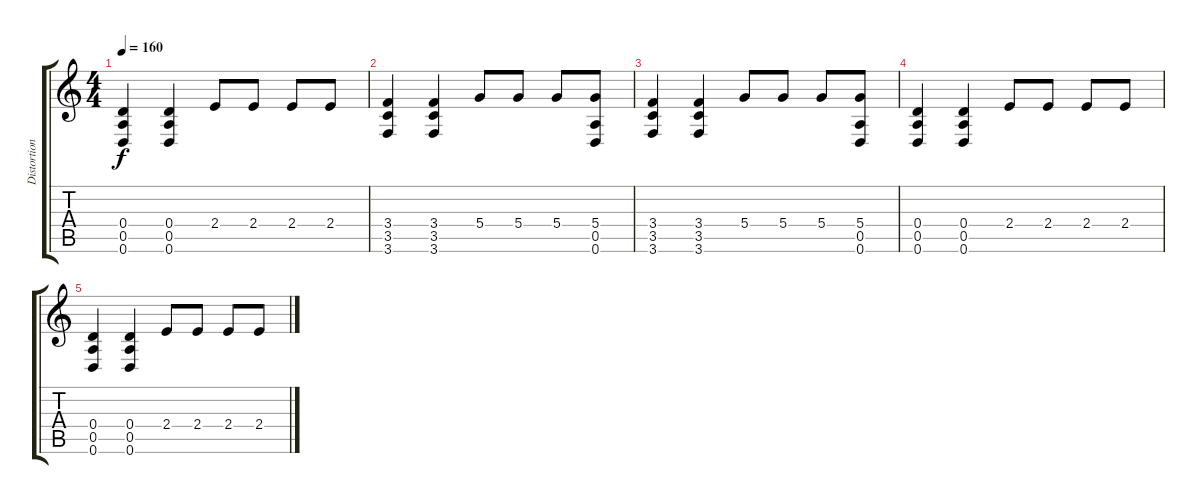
\track ("Distortion Guitar" "Distortion") {instrument distortionguitar}
\staff {score tabs}
\tuning (E4 B3 G3 D3 A2 D2) {hide}
\ts (4 4)
\tempo 160
\clef g2
\ks c
(0.4 0.5 0.6).4{dy f} (0.4 0.5 0.6).4 2.4.8 2.4.8 2.4.8 2.4.8 |
(3.4 3.5 3.6).4 (3.4 3.5 3.6).4 5.4.8 5.4.8 5.4.8 (5.4 0.5 0.6).8 |
(3.4 3.5 3.6).4 (3.4 3.5 3.6).4 5.4.8 5.4.8 5.4.8 (5.4 0.5 0.6).8 |
(0.4 0.5 0.6).4 (0.4 0.5 0.6).4 2.4.8 2.4.8 2.4.8 2.4.8 |
(0.4 0.5 0.6).4 (0.4 0.5 0.6).4 2.4.8 2.4.8 2.4.8 2.4.8
